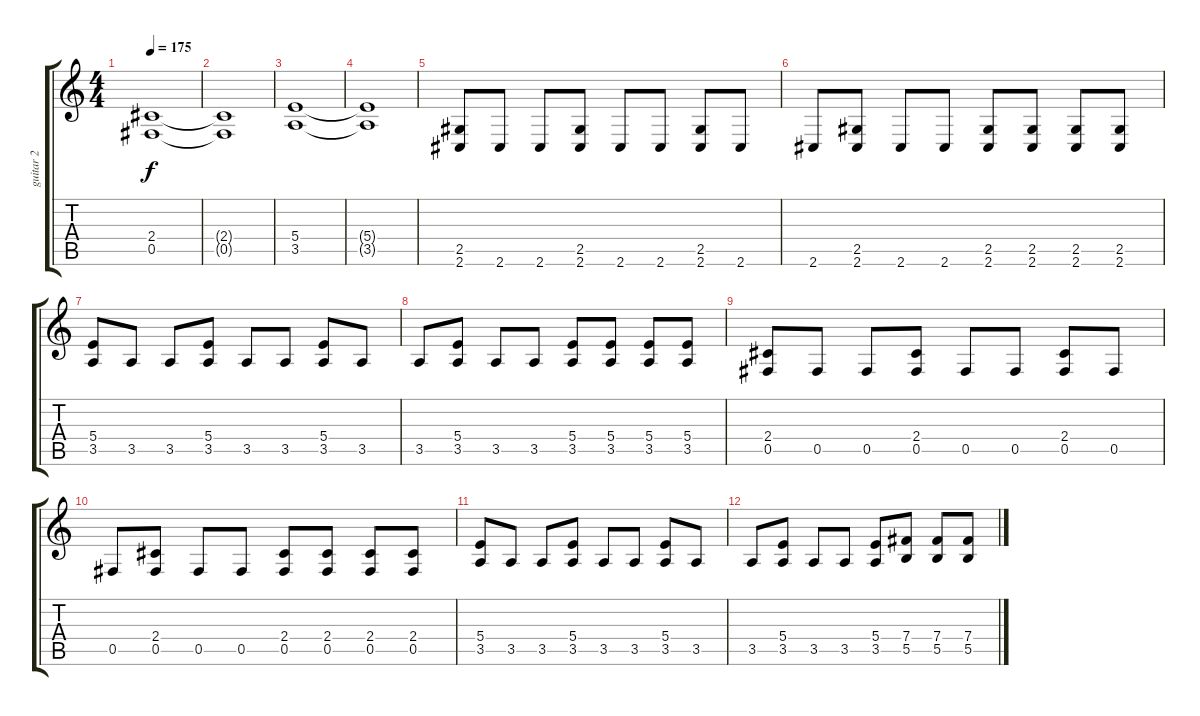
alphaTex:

\track ("guitar 2" "guitar 2") {instrument distortionguitar}
\staff {score tabs}
\tuning (Db4 Ab3 E3 B2 Gb2 B1) {hide}
\ts (4 4)
\tempo 175
\clef g2
\ks c
(2.4 0.5).1{dy f} |
(2.4{t} 0.5{t}).1 |
(5.4 3.5).1 |
(5.4{t} 3.5{t}).1 |
(2.5 2.6).8 2.6.8 2.6.8 (2.5 2.6).8 2.6.8 2.6.8 (2.5 2.6).8 2.6.8 |
2.6.8 (2.5 2.6).8 2.6.8 2.6.8 (2.5 2.6).8 (2.5 2.6).8 (2.5 2.6).8 (2.5 2.6).8 |
(5.4 3.5).8 3.5.8 3.5.8 (5.4 3.5).8 3.5.8 3.5.8 (5.4 3.5).8 3.5.8 |
3.5.8 (5.4 3.5).8 3.5.8 3.5.8 (5.4 3.5).8 (5.4 3.5).8 (5.4 3.5).8 (5.4 3.5).8 |
(2.4 0.5).8 0.5.8 0.5.8 (2.4 0.5).8 0.5.8 0.5.8 (2.4 0.5).8 0.5.8 |
0.5.8 (2.4 0.5).8 0.5.8 0.5.8 (2.4 0.5).8 (2.4 0.5).8 (2.4 0.5).8 (2.4 0.5).8 |
(5.4 3.5).8 3.5.8 3.5.8 (5.4 3.5).8 3.5.8 3.5.8 (5.4 3.5).8 3.5.8 |
3.5.8 (5.4 3.5).8 3.5.8 3.5.8 (5.4 3.5).8 (7.4 5.5).8 (7.4 5.5).8 (7.4 5.5).8
